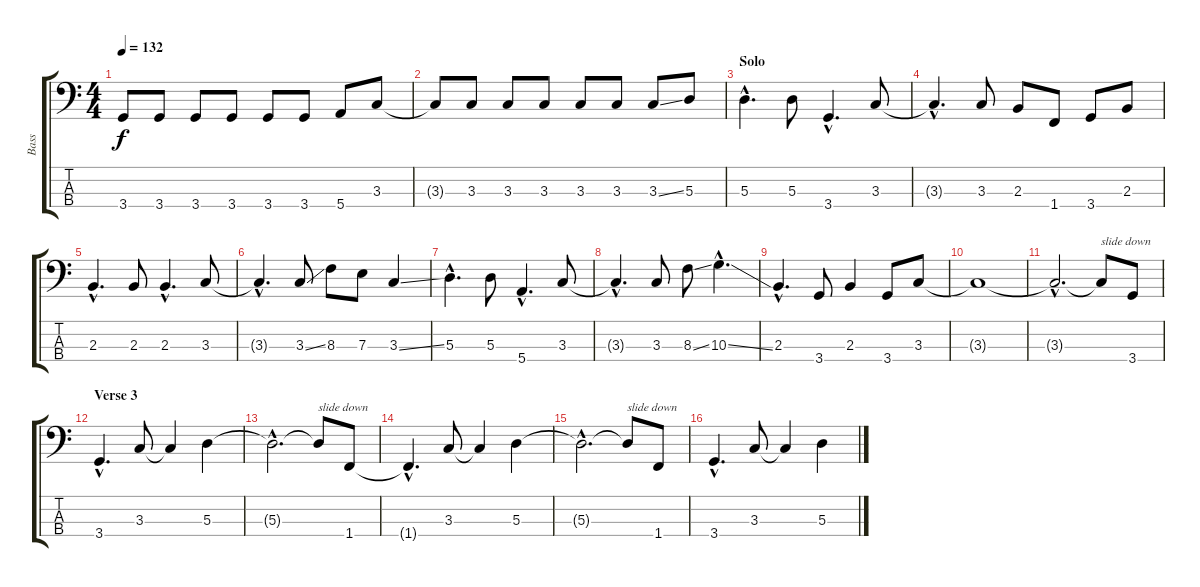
\track ("Bass" "Bass") {instrument electricbassfinger}
\staff {score tabs}
\tuning (G2 D2 A1 E1) {hide}
\ts (4 4)
\tempo 132
\clef f4
\ks c
3.4.8{dy f} 3.4.8 3.4.8 3.4.8 3.4.8 3.4.8 5.4.8 3.3.8 |
3.3{t}.8 3.3.8 3.3.8 3.3.8 3.3.8 3.3.8 3.3{ss}.8 5.3.8 |
\section ("" "Solo")
5.3{hac}.4{d} 5.3.8 3.4{hac}.4{d} 3.3.8 |
3.3{hac t}.4{d} 3.3.8 2.3.8 1.4.8 3.4.8 2.3.8 |
2.3{hac}.4{d} 2.3.8 2.3{hac}.4{d} 3.3.8 |
3.3{hac t}.4{d} 3.3{ss}.8 8.3.8 7.3.8 3.3{ss}.4 |
5.3{hac}.4{d} 5.3.8 5.4{hac}.4{d} 3.3.8 |
3.3{hac t}.4{d} 3.3.8 8.3{ss}.8 10.3{ss hac}.4{d} |
2.3{hac}.4{d} 3.4.8 2.3.4 3.4.8 3.3.8 |
3.3{t}.1 |
3.3{hac t}.2{d} 3.3{t}.8{txt "slide down"} 3.4.8 |
\section ("" "Verse 3")
3.4{hac}.4{d} 3.3.8 3.3{t}.4 5.3.4 |
5.3{hac t}.2{d} 5.3{t}.8{txt "slide down"} 1.4.8 |
1.4{hac t}.4{d} 3.3.8 3.3{t}.4 5.3.4 |
5.3{hac t}.2{d} 5.3{t}.8{txt "slide down"} 1.4.8 |
3.4{hac}.4{d} 3.3.8 3.3{t}.4 5.3.4
